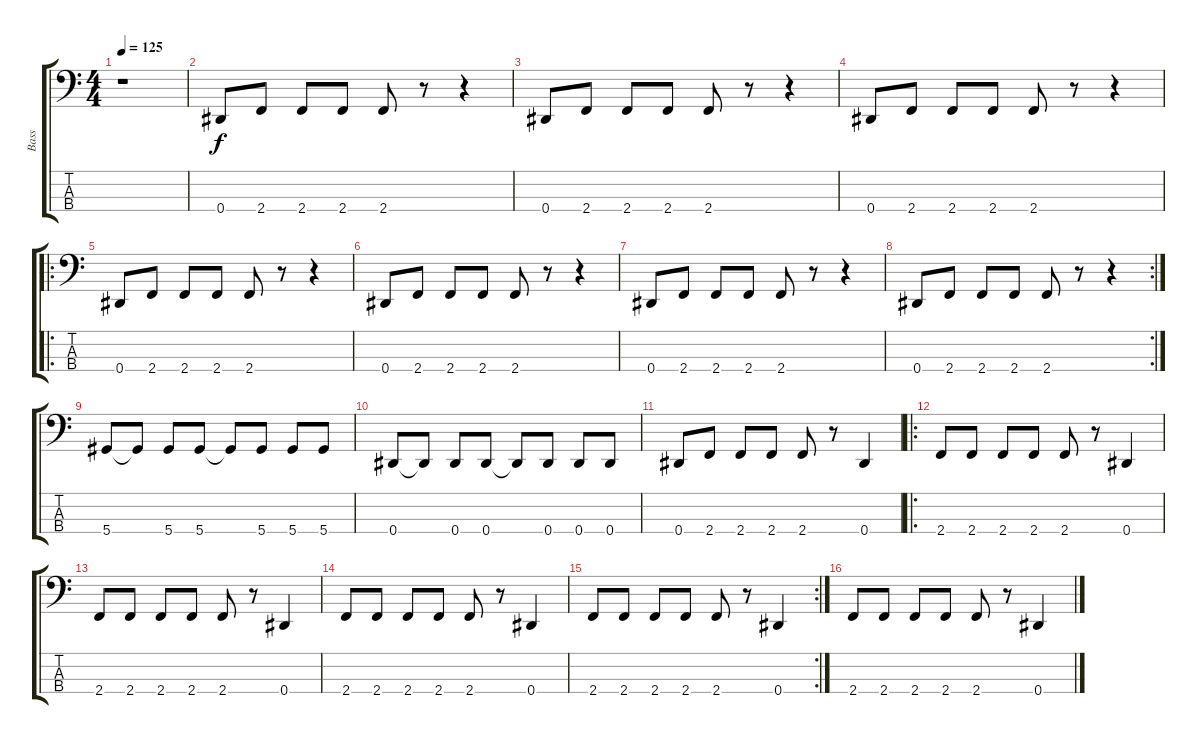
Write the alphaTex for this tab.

\track ("Bass" "Bass") {instrument electricbassfinger}
\staff {score tabs}
\tuning (Gb2 Db2 Ab1 Eb1) {hide}
\ts (4 4)
\tempo 125
\clef f4
\ks c
r.1{dy f instrument electricbassfinger} |
0.4.8 2.4.8 2.4.8 2.4.8 2.4.8 r.8 r.4 |
0.4.8 2.4.8 2.4.8 2.4.8 2.4.8 r.8 r.4 |
0.4.8 2.4.8 2.4.8 2.4.8 2.4.8 r.8 r.4 |
\ro
0.4.8 2.4.8 2.4.8 2.4.8 2.4.8 r.8 r.4 |
0.4.8 2.4.8 2.4.8 2.4.8 2.4.8 r.8 r.4 |
0.4.8 2.4.8 2.4.8 2.4.8 2.4.8 r.8 r.4 |
\rc 2
0.4.8 2.4.8 2.4.8 2.4.8 2.4.8 r.8 r.4 |
5.4.8 5.4{t}.8 5.4.8 5.4.8 5.4{t}.8 5.4.8 5.4.8 5.4.8 |
0.4.8 0.4{t}.8 0.4.8 0.4.8 0.4{t}.8 0.4.8 0.4.8 0.4.8 |
0.4.8 2.4.8 2.4.8 2.4.8 2.4.8 r.8 0.4.4 |
\ro
2.4.8 2.4.8 2.4.8 2.4.8 2.4.8 r.8 0.4.4 |
2.4.8 2.4.8 2.4.8 2.4.8 2.4.8 r.8 0.4.4 |
2.4.8 2.4.8 2.4.8 2.4.8 2.4.8 r.8 0.4.4 |
\rc 2
2.4.8 2.4.8 2.4.8 2.4.8 2.4.8 r.8 0.4.4 |
2.4.8 2.4.8 2.4.8 2.4.8 2.4.8 r.8 0.4.4
